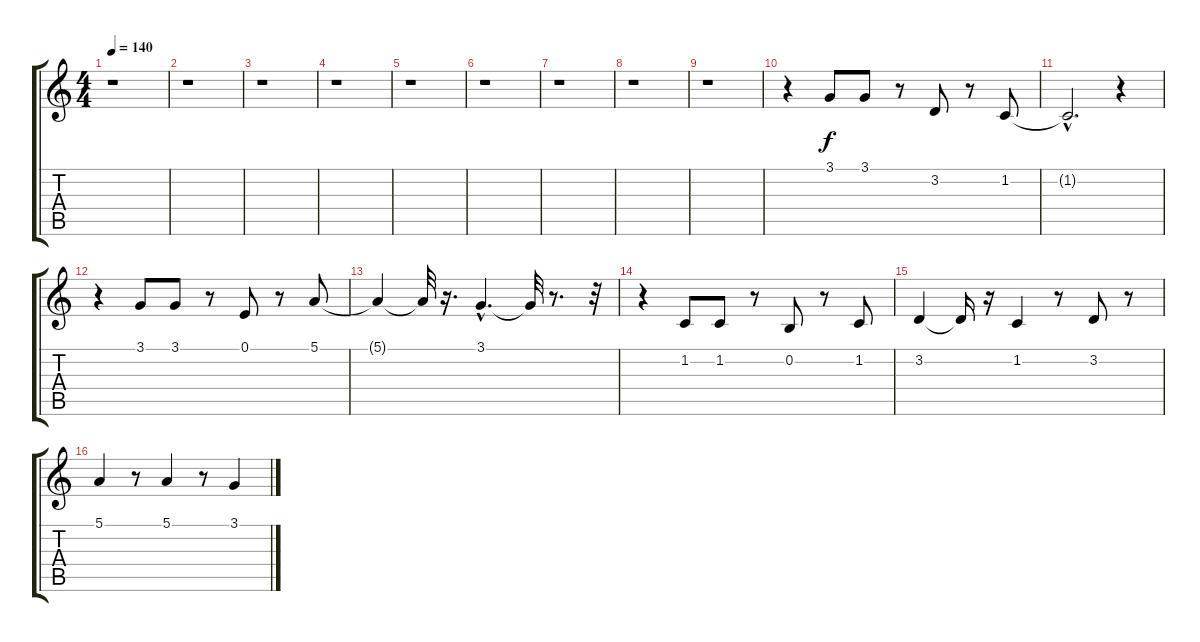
\track "" {instrument trumpet}
\staff {score tabs}
\tuning (E4 B3 G3 D3 A2 E2) {hide}
\ts (4 4)
\tempo 140
\clef g2
\ks c
r.1{dy f instrument trumpet} |
r.1 |
r.1 |
r.1 |
r.1 |
r.1 |
r.1 |
r.1 |
r.1 |
r.4 3.1.8 3.1.8 r.8 3.2.8 r.8 1.2.8{volume 13} |
1.2{hac t}.2{d} r.4 |
r.4 3.1.8{volume 12} 3.1.8{volume 13} r.8 0.1.8 r.8 5.1.8 |
5.1{t}.4 5.1{t}.32 r.16{d} 3.1{hac}.4{d} 3.1{t}.32 r.8{d} r.32 |
r.4 1.2.8 1.2.8 r.8 0.2.8 r.8 1.2.8 |
3.2.4 3.2{t}.16 r.16 1.2.4 r.8 3.2.8 r.8 |
5.1.4 r.8 5.1.4 r.8 3.1.4
